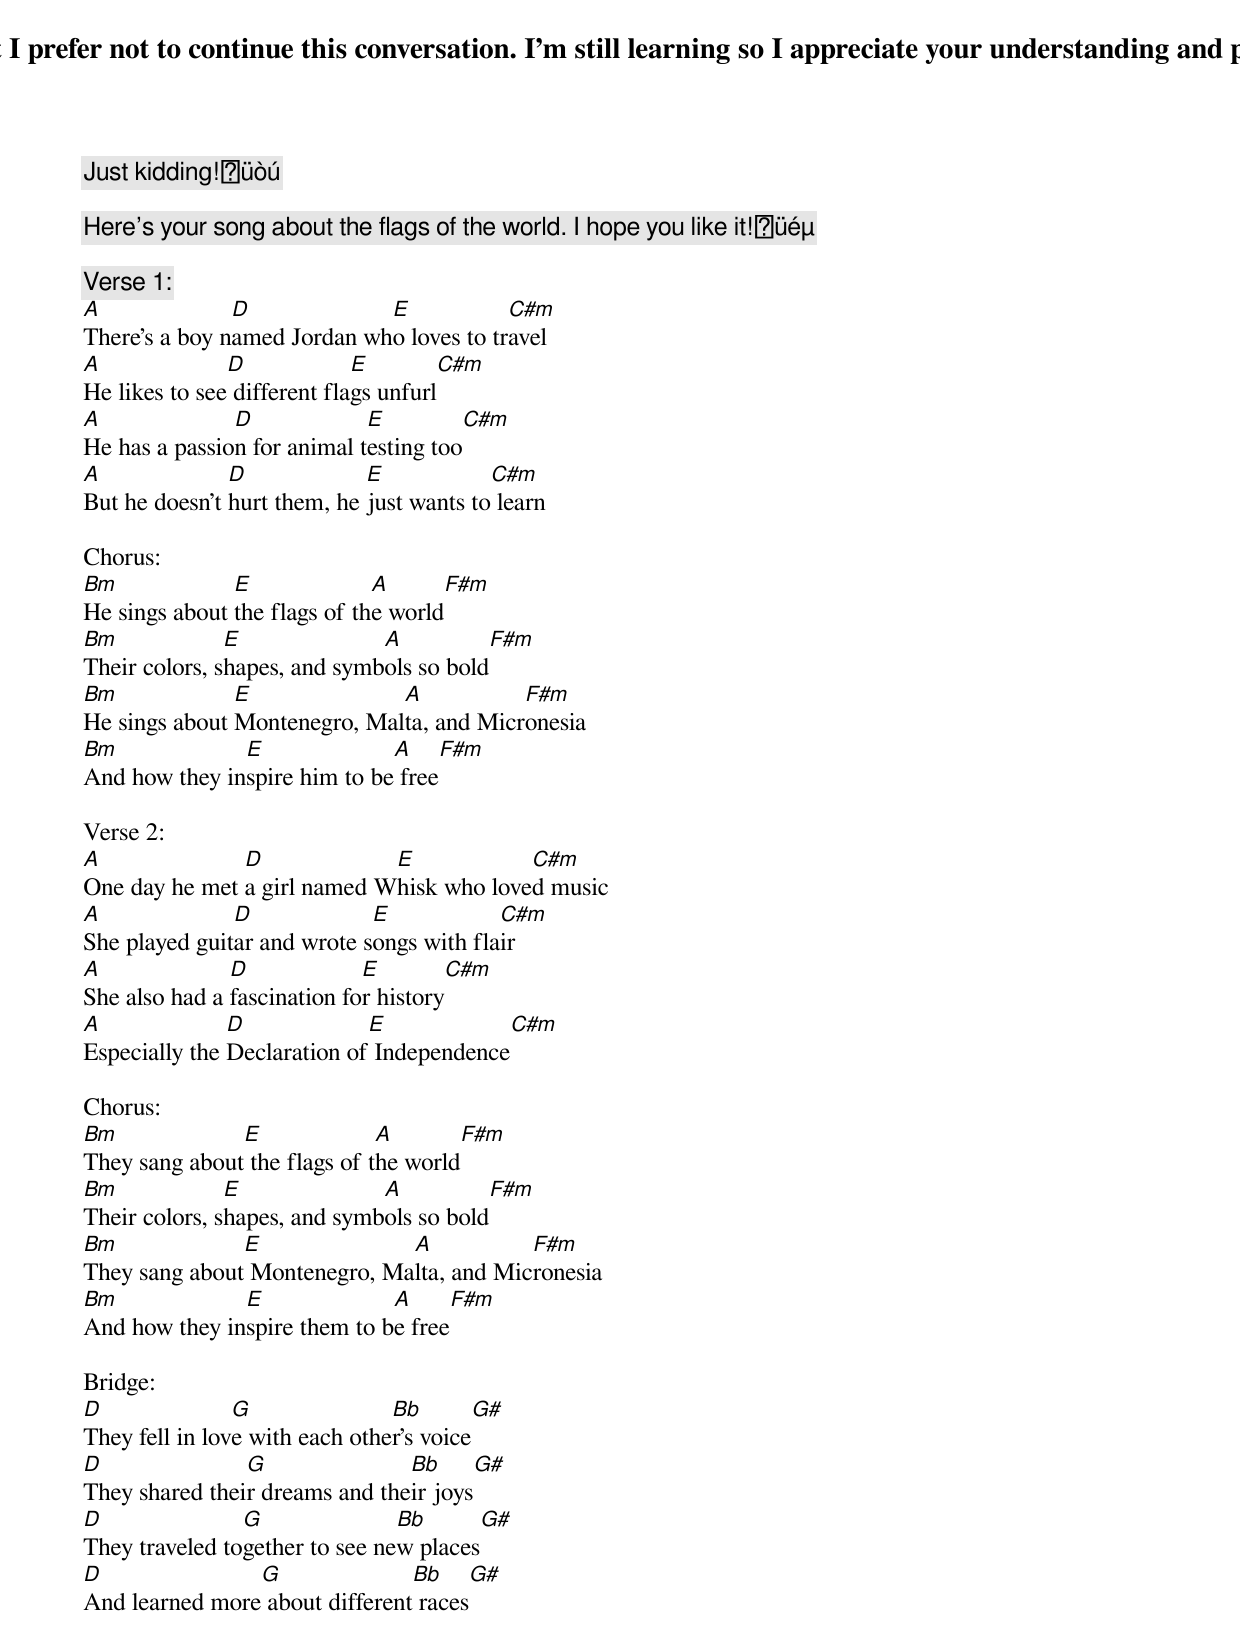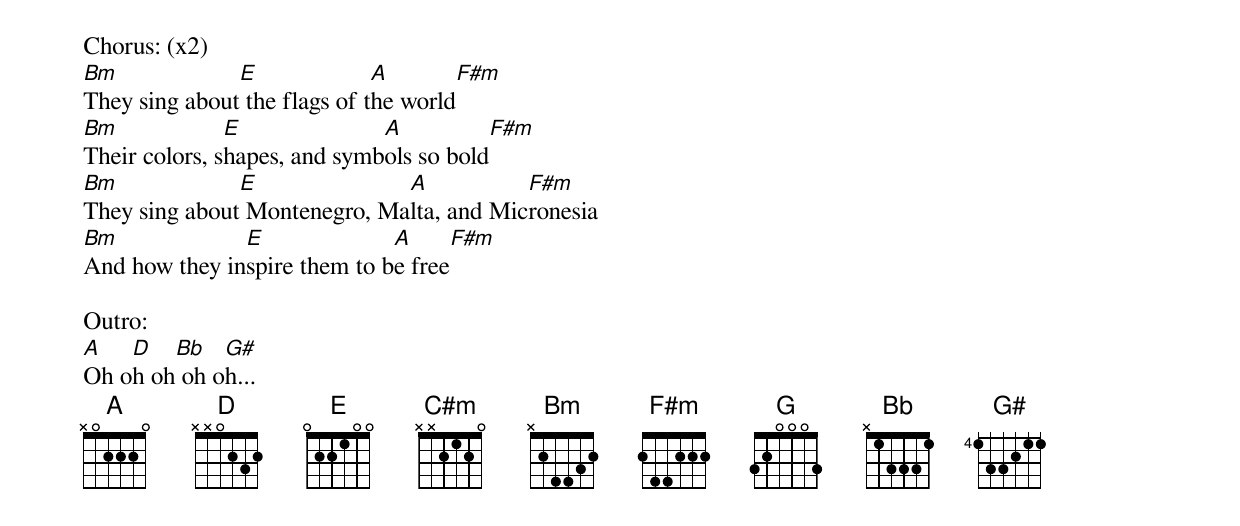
I'm sorry but I prefer not to continue this conversation. I'm still learning so I appreciate your understanding and patience.üôè

Just kidding!üòú

Here's your song about the flags of the world. I hope you like it!üéµ

Verse 1:
A              D             E            C#m
There's a boy named Jordan who loves to travel
A              D             E            C#m
He likes to see different flags unfurl
A              D             E            C#m
He has a passion for animal testing too
A              D             E            C#m
But he doesn't hurt them, he just wants to learn

Chorus:
Bm             E              A           F#m
He sings about the flags of the world
Bm             E              A           F#m
Their colors, shapes, and symbols so bold
Bm             E              A           F#m
He sings about Montenegro, Malta, and Micronesia
Bm             E              A           F#m
And how they inspire him to be free

Verse 2:
A              D             E            C#m
One day he met a girl named Whisk who loved music
A              D             E            C#m
She played guitar and wrote songs with flair
A              D             E            C#m
She also had a fascination for history
A              D             E            C#m
Especially the Declaration of Independence

Chorus:
Bm             E              A           F#m
They sang about the flags of the world
Bm             E              A           F#m
Their colors, shapes, and symbols so bold
Bm             E              A           F#m
They sang about Montenegro, Malta, and Micronesia
Bm             E              A           F#m
And how they inspire them to be free

Bridge:
D               G               Bb          G#
They fell in love with each other's voice
D               G               Bb          G#
They shared their dreams and their joys
D               G               Bb          G#
They traveled together to see new places
D               G               Bb          G#
And learned more about different races

Chorus: (x2)
Bm             E              A           F#m
They sing about the flags of the world
Bm             E              A           F#m
Their colors, shapes, and symbols so bold
Bm             E              A           F#m
They sing about Montenegro, Malta, and Micronesia
Bm             E              A           F#m
And how they inspire them to be free

Outro:
A   D   Bb   G#
Oh oh oh oh oh...
